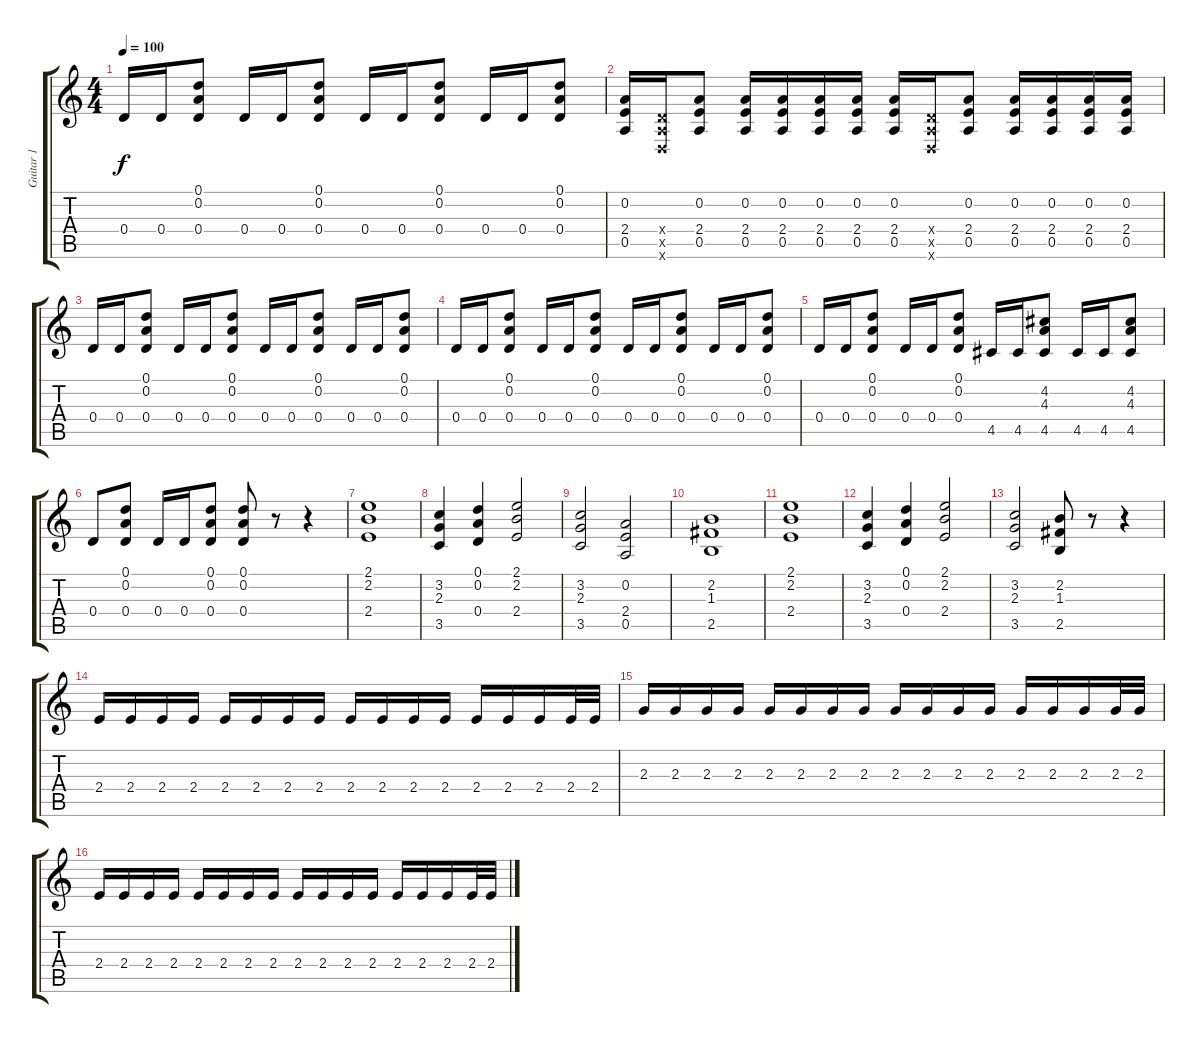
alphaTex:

\track ("Guitar 1" "Guitar 1") {instrument distortionguitar}
\staff {score tabs}
\tuning (D4 A3 F3 D3 A2 D2) {hide}
\ts (4 4)
\tempo 100
\clef g2
\ks c
0.4.16{dy f} 0.4.16 (0.1 0.2 0.4).8 0.4.16 0.4.16 (0.1 0.2 0.4).8 0.4.16 0.4.16 (0.1 0.2 0.4).8 0.4.16 0.4.16 (0.1 0.2 0.4).8 |
(0.2 2.4 0.5).16 (0.4{x} 0.5{x} 0.6{x}).16 (0.2 2.4 0.5).8 (0.2 2.4 0.5).16 (0.2 2.4 0.5).16 (0.2 2.4 0.5).16 (0.2 2.4 0.5).16 (0.2 2.4 0.5).16 (0.4{x} 0.5{x} 0.6{x}).16 (0.2 2.4 0.5).8 (0.2 2.4 0.5).16 (0.2 2.4 0.5).16 (0.2 2.4 0.5).16 (0.2 2.4 0.5).16 |
0.4.16 0.4.16 (0.1 0.2 0.4).8 0.4.16 0.4.16 (0.1 0.2 0.4).8 0.4.16 0.4.16 (0.1 0.2 0.4).8 0.4.16 0.4.16 (0.1 0.2 0.4).8 |
0.4.16 0.4.16 (0.1 0.2 0.4).8 0.4.16 0.4.16 (0.1 0.2 0.4).8 0.4.16 0.4.16 (0.1 0.2 0.4).8 0.4.16 0.4.16 (0.1 0.2 0.4).8 |
0.4.16 0.4.16 (0.1 0.2 0.4).8 0.4.16 0.4.16 (0.1 0.2 0.4).8 4.5.16 4.5.16 (4.2 4.3 4.5).8 4.5.16 4.5.16 (4.2 4.3 4.5).8 |
0.4.8 (0.1 0.2 0.4).8 0.4.16 0.4.16 (0.1 0.2 0.4).8 (0.1 0.2 0.4).8 r.8 r.4 |
(2.1 2.2 2.4).1 |
(3.2 2.3 3.5).4 (0.1 0.2 0.4).4 (2.1 2.2 2.4).2 |
(3.2 2.3 3.5).2 (0.2 2.4 0.5).2 |
(2.2 1.3 2.5).1 |
(2.1 2.2 2.4).1 |
(3.2 2.3 3.5).4 (0.1 0.2 0.4).4 (2.1 2.2 2.4).2 |
(3.2 2.3 3.5).2 (2.2 1.3 2.5).8 r.8 r.4 |
2.4.16{volume 16} 2.4.16 2.4.16 2.4.16 2.4.16 2.4.16 2.4.16 2.4.16 2.4.16 2.4.16 2.4.16 2.4.16 2.4.16 2.4.16 2.4.16 2.4.32 2.4.32 |
2.3.16 2.3.16 2.3.16 2.3.16 2.3.16 2.3.16 2.3.16 2.3.16 2.3.16 2.3.16 2.3.16 2.3.16 2.3.16 2.3.16 2.3.16 2.3.32 2.3.32 |
2.4.16 2.4.16 2.4.16 2.4.16 2.4.16 2.4.16 2.4.16 2.4.16 2.4.16 2.4.16 2.4.16 2.4.16 2.4.16 2.4.16 2.4.16 2.4.32 2.4.32
